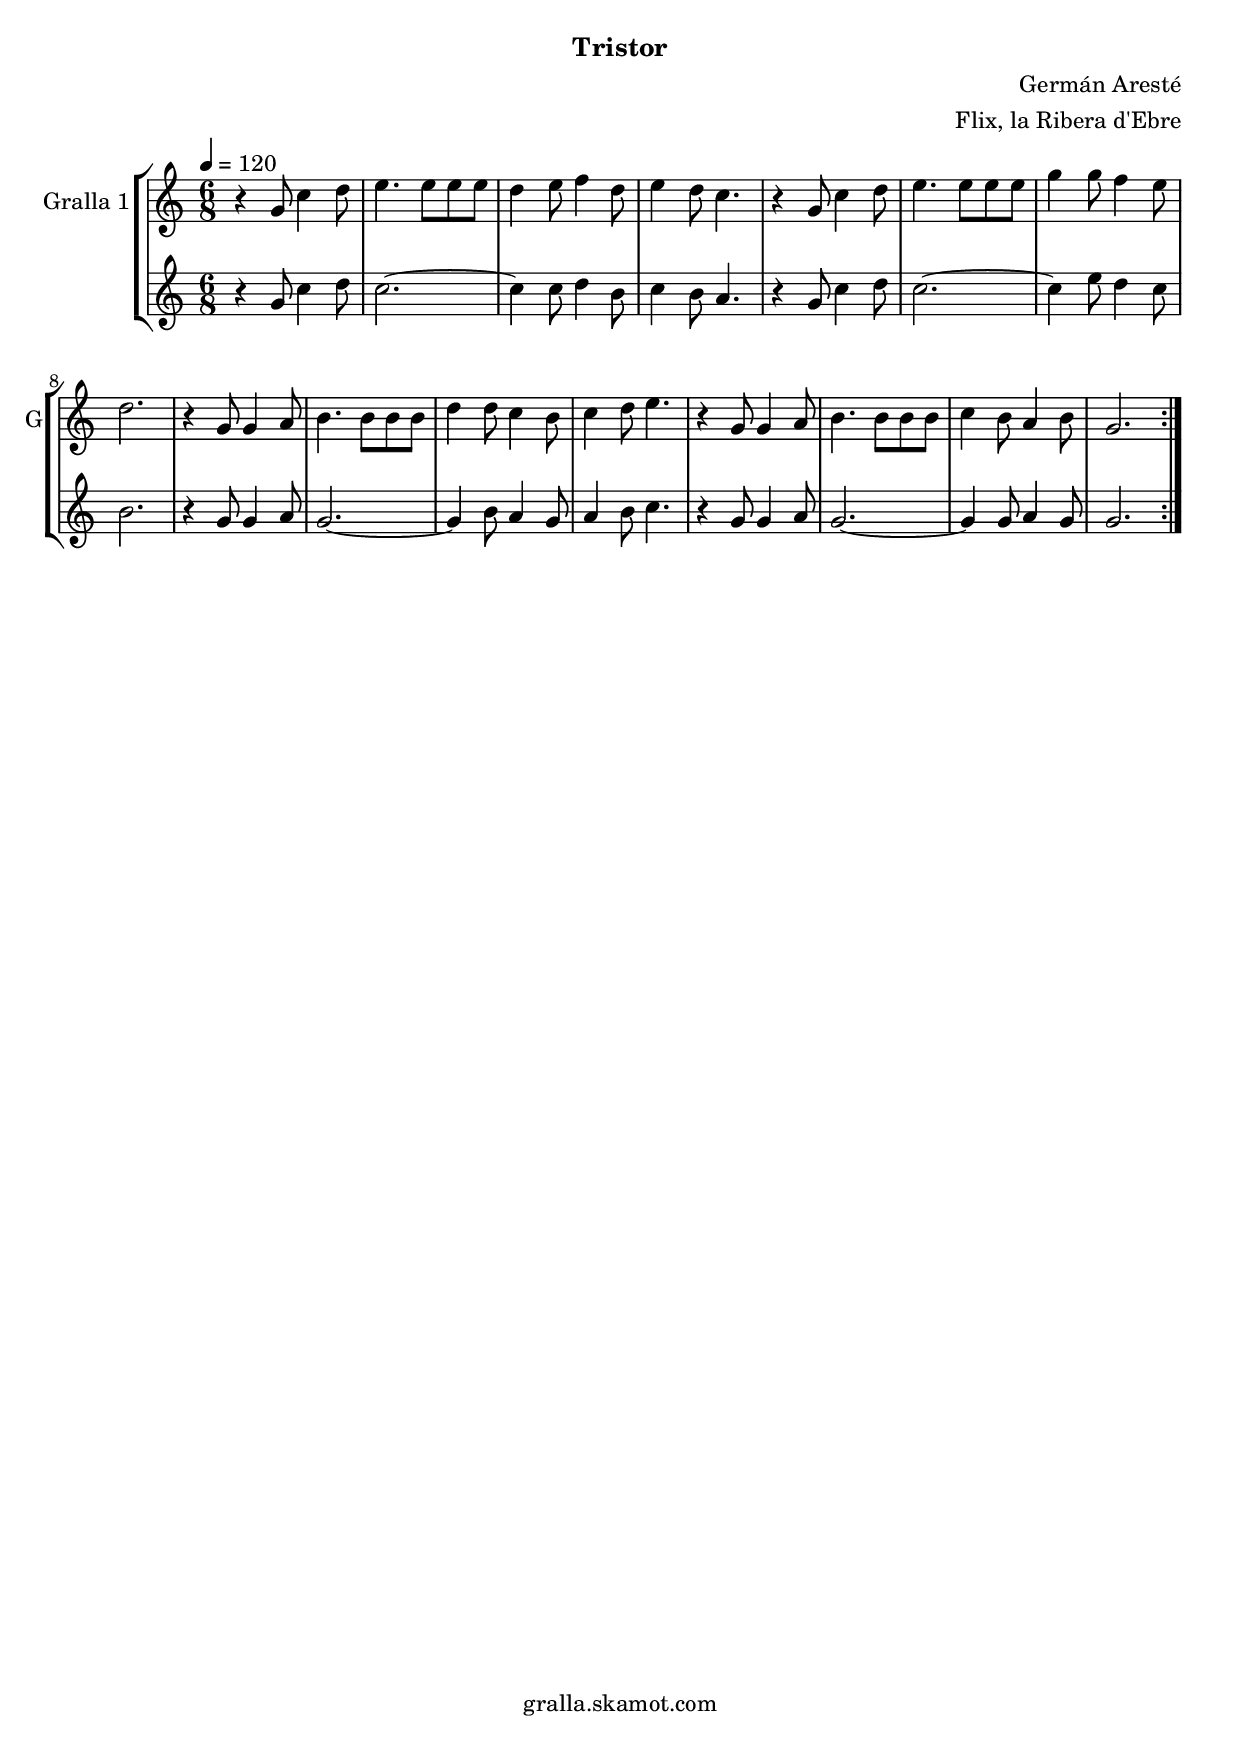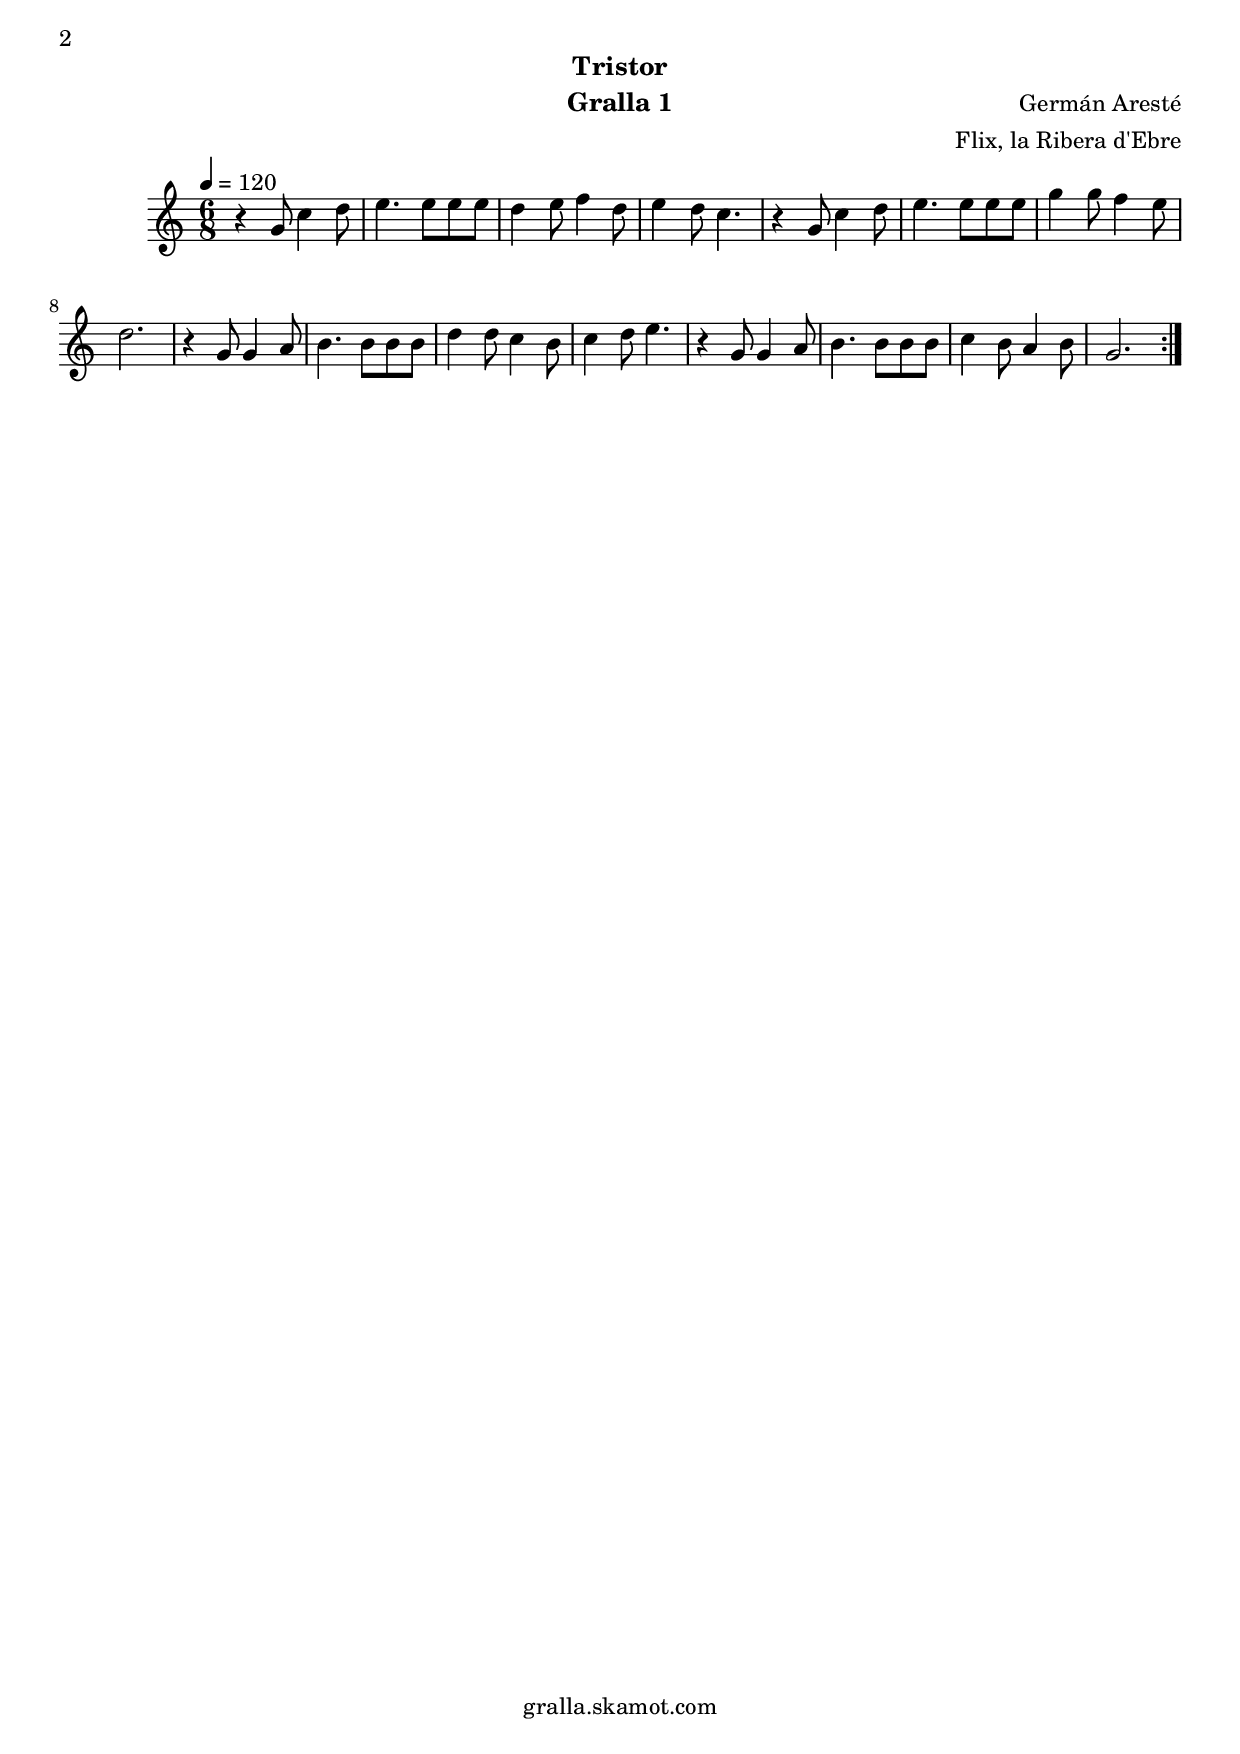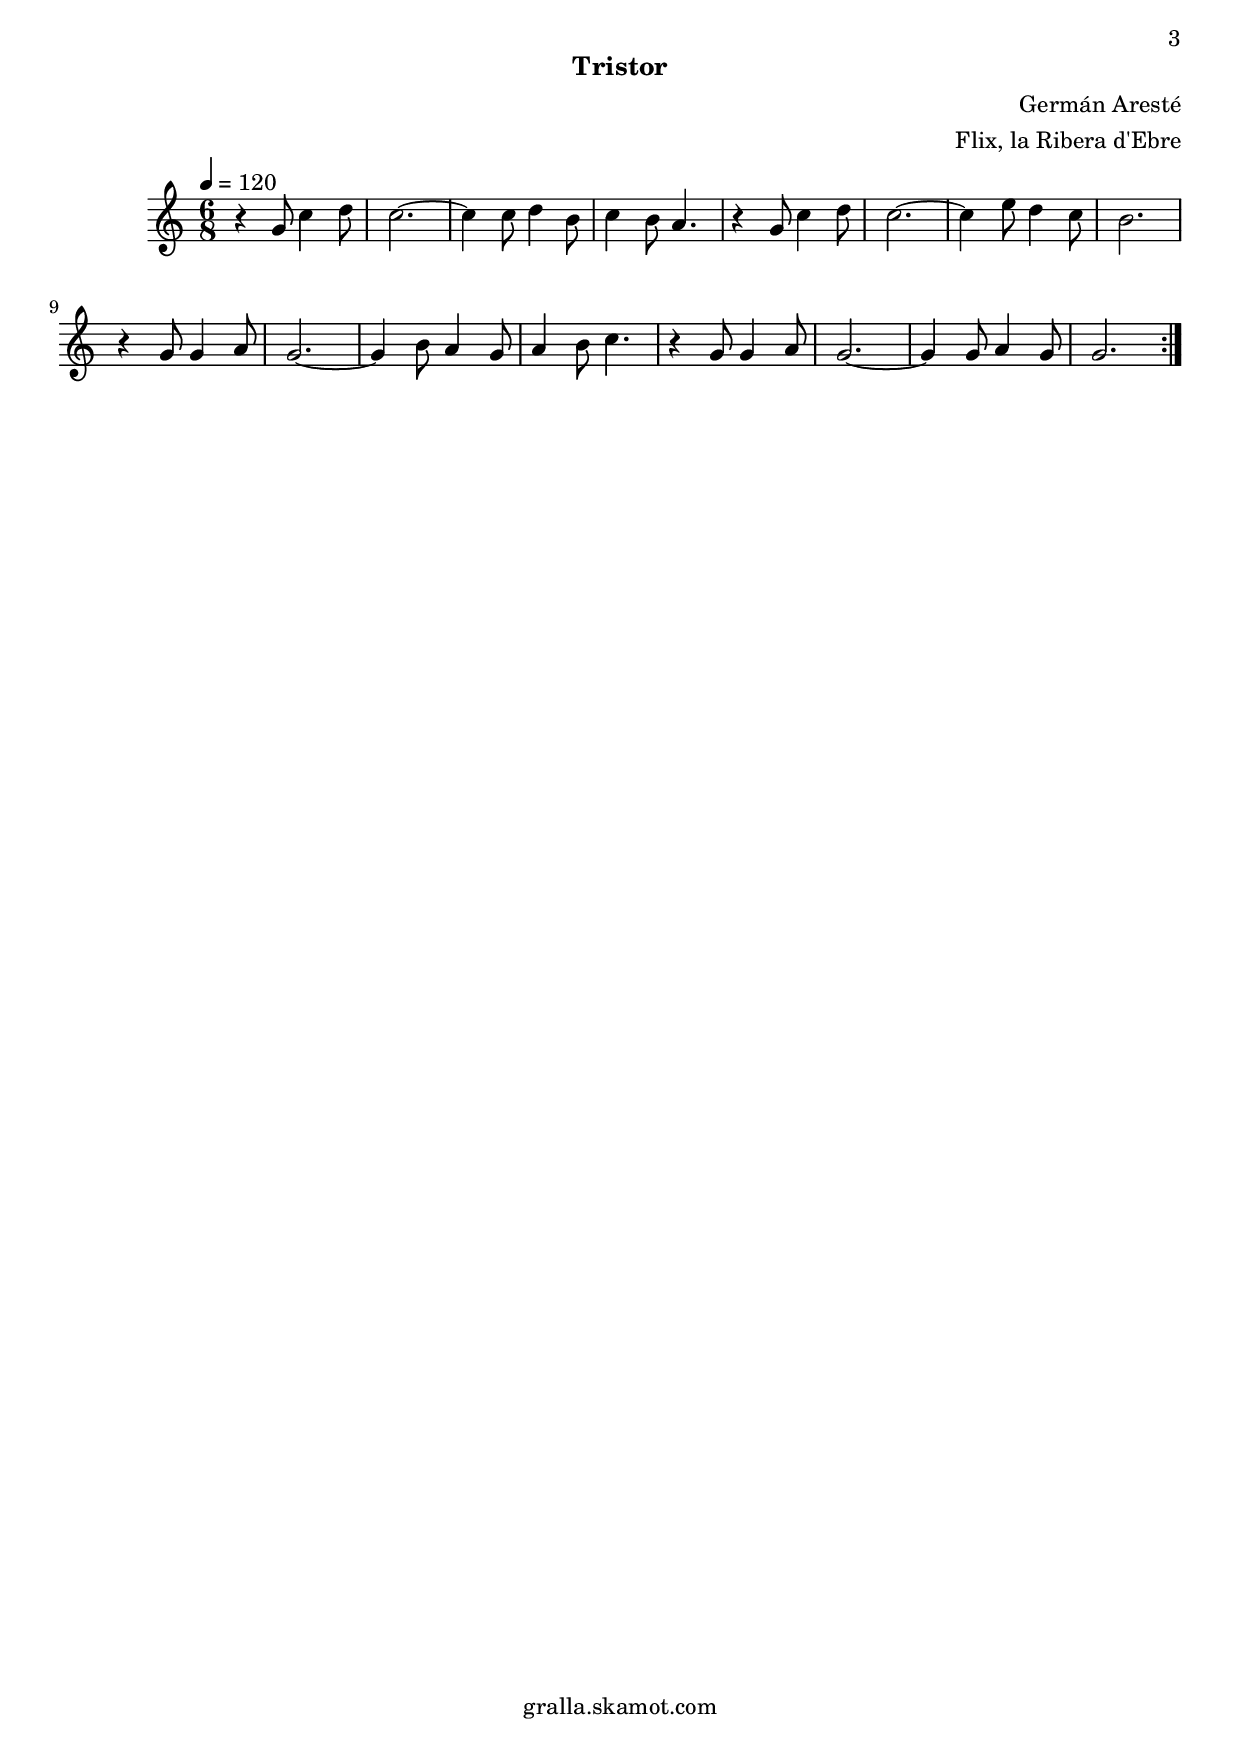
\version "2.16.2"

\header {
  dedication=""
  title=""
  subtitle="Tristor"
  subsubtitle=""
  poet=""
  meter=""
  piece=""
  composer="Germán Aresté"
  arranger="Flix, la Ribera d'Ebre"
  opus=""
  instrument=""
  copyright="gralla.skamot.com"
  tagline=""
}

liniaroAa =
\relative g'
{
  \tempo 4=120
  \clef treble
  \key c \major
  \time 6/8
  \repeat volta 2 { r4 g8 c4 d8  |
  e4. e8 e e  |
  d4 e8 f4 d8  |
  e4 d8 c4.  |
  %05
  r4 g8 c4 d8  |
  e4. e8 e e  |
  g4 g8 f4 e8  |
  d2.  |
  r4 g,8 g4 a8  |
  %10
  b4. b8 b b  |
  d4 d8 c4 b8  |
  c4 d8 e4.  |
  r4 g,8 g4 a8  |
  b4. b8 b b  |
  %15
  c4 b8 a4 b8  |
  g2.  | }
}

liniaroAb =
\relative g'
{
  \tempo 4=120
  \clef treble
  \key c \major
  \time 6/8
  \repeat volta 2 { r4 g8 c4 d8  |
  c2. ~  |
  c4 c8 d4 b8  |
  c4 b8 a4.  |
  %05
  r4 g8 c4 d8  |
  c2. ~  |
  c4 e8 d4 c8  |
  b2.  |
  r4 g8 g4 a8  |
  %10
  g2. ~  |
  g4 b8 a4 g8  |
  a4 b8 c4.  |
  r4 g8 g4 a8  |
  g2. ~  |
  %15
  g4 g8 a4 g8  |
  g2.  | }
}

\bookpart {
  \score {
    \new StaffGroup {
      \override Score.RehearsalMark.self-alignment-X = #LEFT
      <<
        \new Staff \with {instrumentName = #"Gralla 1" shortInstrumentName = #"G"} \liniaroAa
        \new Staff \with {instrumentName = #"" shortInstrumentName = #" "} \liniaroAb
      >>
    }
    \layout {}
  }
  \score { \unfoldRepeats
    \new StaffGroup {
      \override Score.RehearsalMark.self-alignment-X = #LEFT
      <<
        \new Staff \with {instrumentName = #"Gralla 1" shortInstrumentName = #"G"} \liniaroAa
        \new Staff \with {instrumentName = #"" shortInstrumentName = #" "} \liniaroAb
      >>
    }
    \midi {
      \set Staff.midiInstrument = "oboe"
      \set DrumStaff.midiInstrument = "drums"
    }
  }
}

\bookpart {
  \header {instrument="Gralla 1"}
  \score {
    \new StaffGroup {
      \override Score.RehearsalMark.self-alignment-X = #LEFT
      <<
        \new Staff \liniaroAa
      >>
    }
    \layout {}
  }
  \score { \unfoldRepeats
    \new StaffGroup {
      \override Score.RehearsalMark.self-alignment-X = #LEFT
      <<
        \new Staff \liniaroAa
      >>
    }
    \midi {
      \set Staff.midiInstrument = "oboe"
      \set DrumStaff.midiInstrument = "drums"
    }
  }
}

\bookpart {
  \header {instrument=""}
  \score {
    \new StaffGroup {
      \override Score.RehearsalMark.self-alignment-X = #LEFT
      <<
        \new Staff \liniaroAb
      >>
    }
    \layout {}
  }
  \score { \unfoldRepeats
    \new StaffGroup {
      \override Score.RehearsalMark.self-alignment-X = #LEFT
      <<
        \new Staff \liniaroAb
      >>
    }
    \midi {
      \set Staff.midiInstrument = "oboe"
      \set DrumStaff.midiInstrument = "drums"
    }
  }
}

